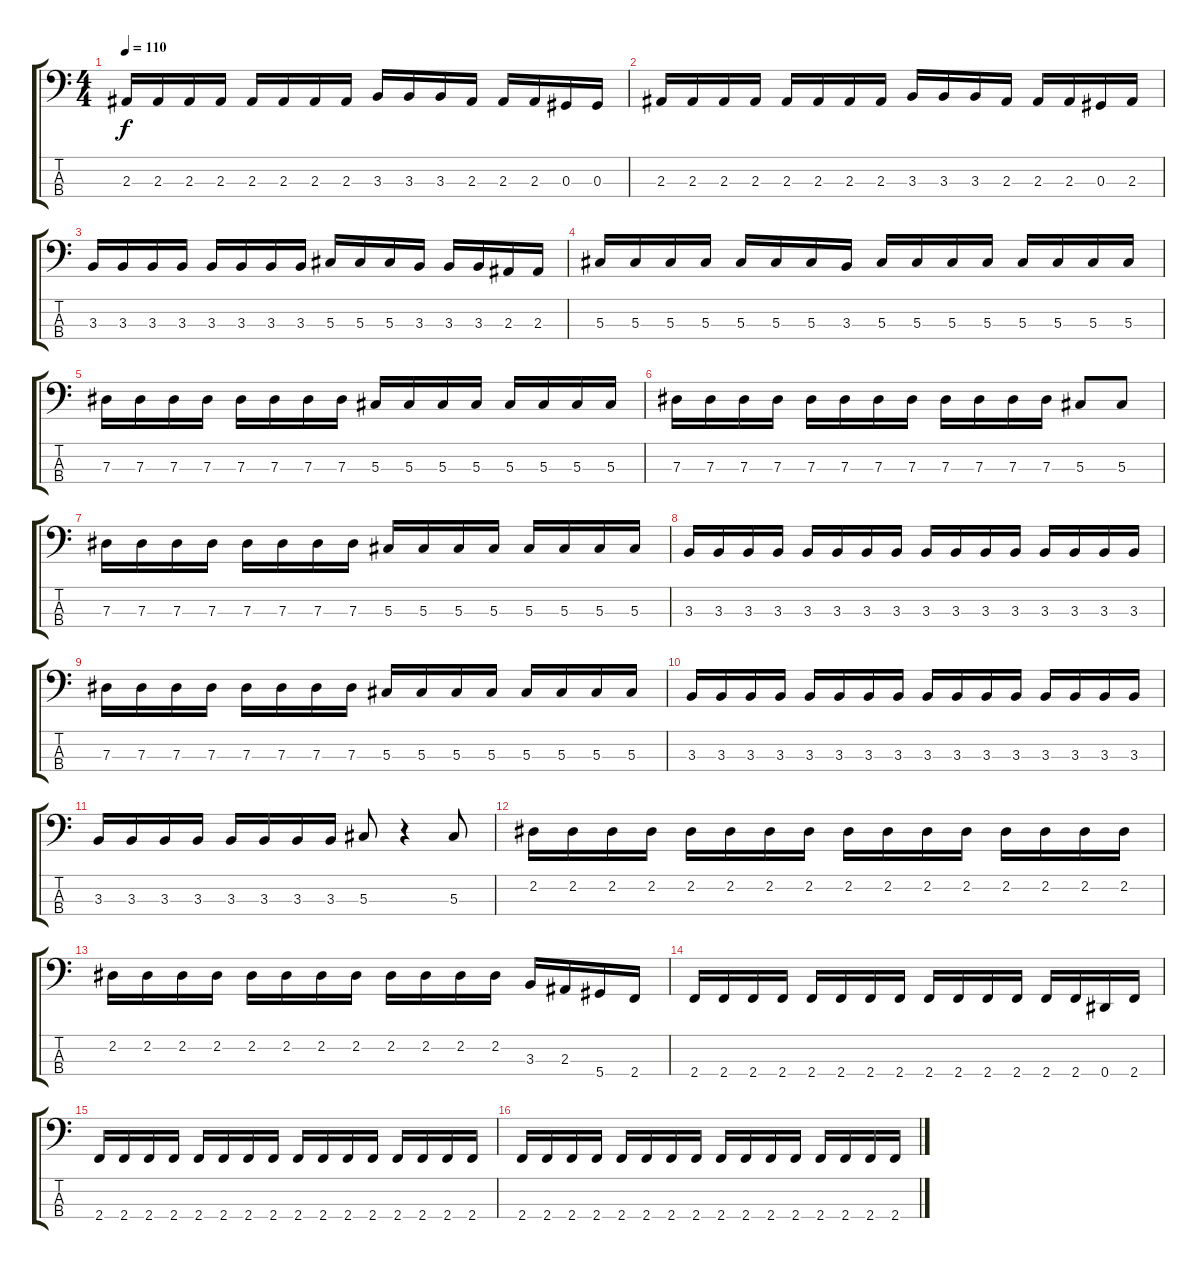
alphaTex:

\track "" {instrument electricbasspick}
\staff {score tabs}
\tuning (Gb2 Db2 Ab1 Eb1) {hide}
\ts (4 4)
\tempo 110
\clef f4
\ks c
2.3.16{dy f} 2.3.16 2.3.16 2.3.16 2.3.16 2.3.16 2.3.16 2.3.16 3.3.16 3.3.16 3.3.16 2.3.16 2.3.16 2.3.16 0.3.16 0.3.16 |
2.3.16 2.3.16 2.3.16 2.3.16 2.3.16 2.3.16 2.3.16 2.3.16 3.3.16 3.3.16 3.3.16 2.3.16 2.3.16 2.3.16 0.3.16 2.3.16 |
3.3.16 3.3.16 3.3.16 3.3.16 3.3.16 3.3.16 3.3.16 3.3.16 5.3.16 5.3.16 5.3.16 3.3.16 3.3.16 3.3.16 2.3.16 2.3.16 |
5.3.16 5.3.16 5.3.16 5.3.16 5.3.16 5.3.16 5.3.16 3.3.16 5.3.16 5.3.16 5.3.16 5.3.16 5.3.16 5.3.16 5.3.16 5.3.16 |
7.3.16 7.3.16 7.3.16 7.3.16 7.3.16 7.3.16 7.3.16 7.3.16 5.3.16 5.3.16 5.3.16 5.3.16 5.3.16 5.3.16 5.3.16 5.3.16 |
7.3.16 7.3.16 7.3.16 7.3.16 7.3.16 7.3.16 7.3.16 7.3.16 7.3.16 7.3.16 7.3.16 7.3.16 5.3.8 5.3.8 |
7.3.16 7.3.16 7.3.16 7.3.16 7.3.16 7.3.16 7.3.16 7.3.16 5.3.16 5.3.16 5.3.16 5.3.16 5.3.16 5.3.16 5.3.16 5.3.16 |
3.3.16 3.3.16 3.3.16 3.3.16 3.3.16 3.3.16 3.3.16 3.3.16 3.3.16 3.3.16 3.3.16 3.3.16 3.3.16 3.3.16 3.3.16 3.3.16 |
7.3.16 7.3.16 7.3.16 7.3.16 7.3.16 7.3.16 7.3.16 7.3.16 5.3.16 5.3.16 5.3.16 5.3.16 5.3.16 5.3.16 5.3.16 5.3.16 |
3.3.16 3.3.16 3.3.16 3.3.16 3.3.16 3.3.16 3.3.16 3.3.16 3.3.16 3.3.16 3.3.16 3.3.16 3.3.16 3.3.16 3.3.16 3.3.16 |
3.3.16 3.3.16 3.3.16 3.3.16 3.3.16 3.3.16 3.3.16 3.3.16 5.3.8 r.4 5.3.8 |
2.2.16 2.2.16 2.2.16 2.2.16 2.2.16 2.2.16 2.2.16 2.2.16 2.2.16 2.2.16 2.2.16 2.2.16 2.2.16 2.2.16 2.2.16 2.2.16 |
2.2.16 2.2.16 2.2.16 2.2.16 2.2.16 2.2.16 2.2.16 2.2.16 2.2.16 2.2.16 2.2.16 2.2.16 3.3.16 2.3.16 5.4.16 2.4.16 |
2.4.16 2.4.16 2.4.16 2.4.16 2.4.16 2.4.16 2.4.16 2.4.16 2.4.16 2.4.16 2.4.16 2.4.16 2.4.16 2.4.16 0.4.16 2.4.16 |
2.4.16 2.4.16 2.4.16 2.4.16 2.4.16 2.4.16 2.4.16 2.4.16 2.4.16 2.4.16 2.4.16 2.4.16 2.4.16 2.4.16 2.4.16 2.4.16 |
2.4.16 2.4.16 2.4.16 2.4.16 2.4.16 2.4.16 2.4.16 2.4.16 2.4.16 2.4.16 2.4.16 2.4.16 2.4.16 2.4.16 2.4.16 2.4.16
